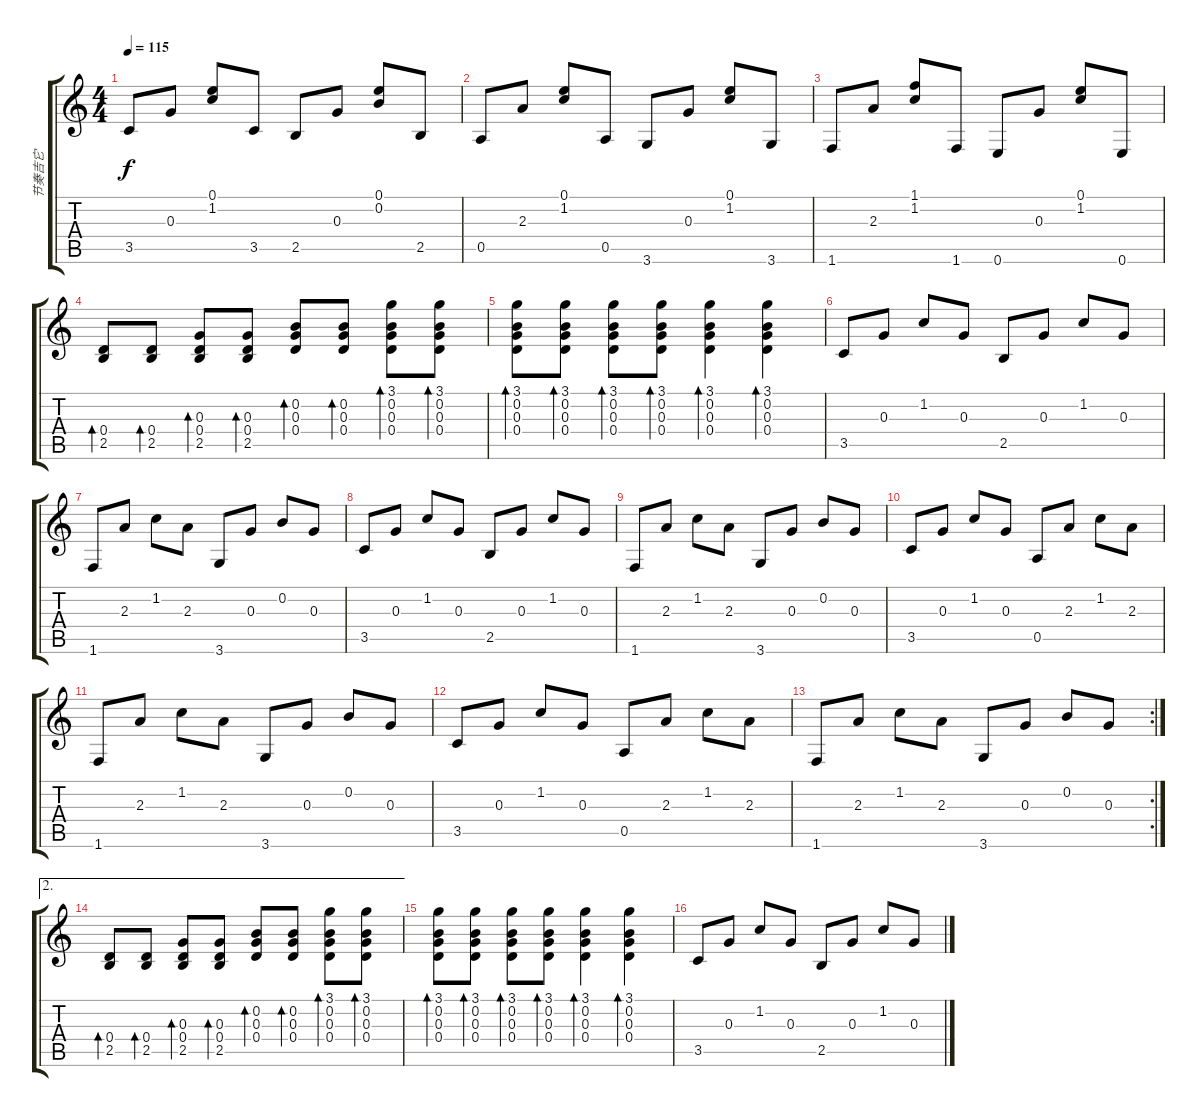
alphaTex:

\track ("节奏吉它" "节奏吉它") {instrument acousticguitarnylon}
\staff {score tabs}
\tuning (E4 B3 G3 D3 A2 E2) {hide}
\ts (4 4)
\tempo 115
\clef g2
\ks c
3.5.8{dy f} 0.3.8 (0.1 1.2).8 3.5.8 2.5.8 0.3.8 (0.1 0.2).8 2.5.8 |
0.5.8 2.3.8 (0.1 1.2).8 0.5.8 3.6.8 0.3.8 (0.1 1.2).8 3.6.8 |
1.6.8 2.3.8 (1.1 1.2).8 1.6.8 0.6.8 0.3.8 (0.1 1.2).8 0.6.8 |
(0.4 2.5).8{bd 30} (0.4 2.5).8{bd 30} (0.3 0.4 2.5).8{bd 30} (0.3 0.4 2.5).8{bd 30} (0.2 0.3 0.4).8{bd 30} (0.2 0.3 0.4).8{bd 30} (3.1 0.2 0.3 0.4).8{bd 30} (3.1 0.2 0.3 0.4).8{bd 30} |
(3.1 0.2 0.3 0.4).8{bd 30} (3.1 0.2 0.3 0.4).8{bd 30} (3.1 0.2 0.3 0.4).8{bd 30} (3.1 0.2 0.3 0.4).8{bd 30} (3.1 0.2 0.3 0.4).4{bd 30} (3.1 0.2 0.3 0.4).4{bd 30} |
3.5.8 0.3.8 1.2.8 0.3.8 2.5.8 0.3.8 1.2.8 0.3.8 |
1.6.8 2.3.8 1.2.8 2.3.8 3.6.8 0.3.8 0.2.8 0.3.8 |
3.5.8 0.3.8 1.2.8 0.3.8 2.5.8 0.3.8 1.2.8 0.3.8 |
1.6.8 2.3.8 1.2.8 2.3.8 3.6.8 0.3.8 0.2.8 0.3.8 |
3.5.8 0.3.8 1.2.8 0.3.8 0.5.8 2.3.8 1.2.8 2.3.8 |
1.6.8 2.3.8 1.2.8 2.3.8 3.6.8 0.3.8 0.2.8 0.3.8 |
3.5.8 0.3.8 1.2.8 0.3.8 0.5.8 2.3.8 1.2.8 2.3.8 |
\rc 2
1.6.8 2.3.8 1.2.8 2.3.8 3.6.8 0.3.8 0.2.8 0.3.8 |
\ae 2
(0.4 2.5).8{bd 30} (0.4 2.5).8{bd 30} (0.3 0.4 2.5).8{bd 30} (0.3 0.4 2.5).8{bd 30} (0.2 0.3 0.4).8{bd 30} (0.2 0.3 0.4).8{bd 30} (3.1 0.2 0.3 0.4).8{bd 30} (3.1 0.2 0.3 0.4).8{bd 30} |
(3.1 0.2 0.3 0.4).8{bd 30} (3.1 0.2 0.3 0.4).8{bd 30} (3.1 0.2 0.3 0.4).8{bd 30} (3.1 0.2 0.3 0.4).8{bd 30} (3.1 0.2 0.3 0.4).4{bd 30} (3.1 0.2 0.3 0.4).4{bd 30} |
3.5.8 0.3.8 1.2.8 0.3.8 2.5.8 0.3.8 1.2.8 0.3.8
